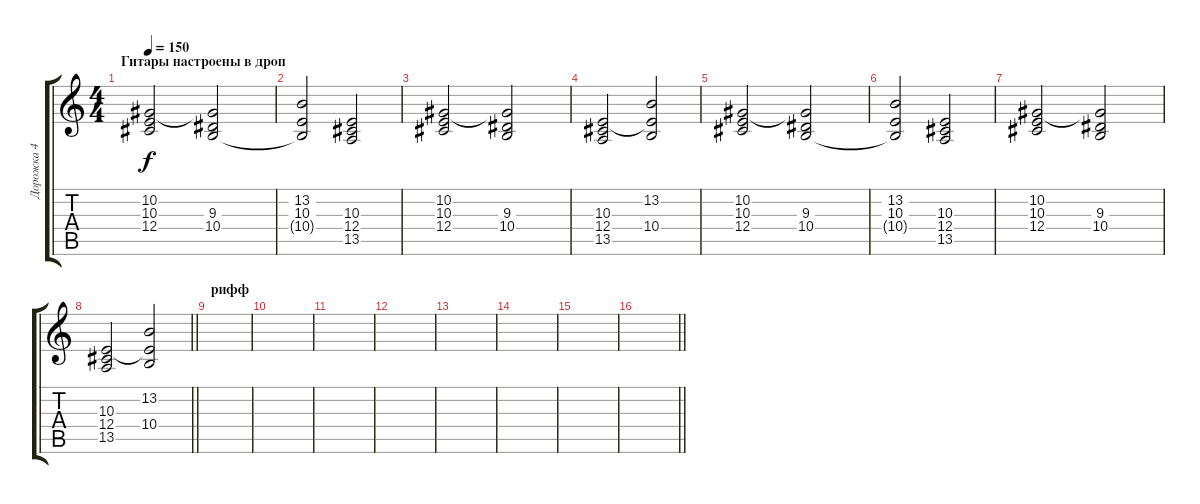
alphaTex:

\track ("Дорожка 4" "Дорожка 4") {instrument synthstrings1}
\staff {score tabs}
\tuning (Eb4 Bb3 Gb3 Db3 Ab2 Eb2) {hide}
\ts (4 4)
\section ("" "Гитары настроены в дроп")
\tempo 150
\clef g2
\ks c
(10.2 10.3 12.4).2{dy f instrument synthstrings1} (10.2{t} 9.3 10.4).2 |
(13.2 10.3 10.4{t}).2 (10.3 12.4 13.5).2 |
(10.2 10.3 12.4).2 (10.2{t} 9.3 10.4).2 |
(10.3 12.4 13.5).2 (13.2 10.3{t} 10.4).2 |
(10.2 10.3 12.4).2 (10.2{t} 9.3 10.4).2 |
(13.2 10.3 10.4{t}).2 (10.3 12.4 13.5).2 |
(10.2 10.3 12.4).2 (10.2{t} 9.3 10.4).2 |
\barLineRight lightlight
(10.3 12.4 13.5).2 (13.2 10.3{t} 10.4).2 |
\section ("" "рифф")
|
|
|
|
|
|
|
\barLineRight lightlight
